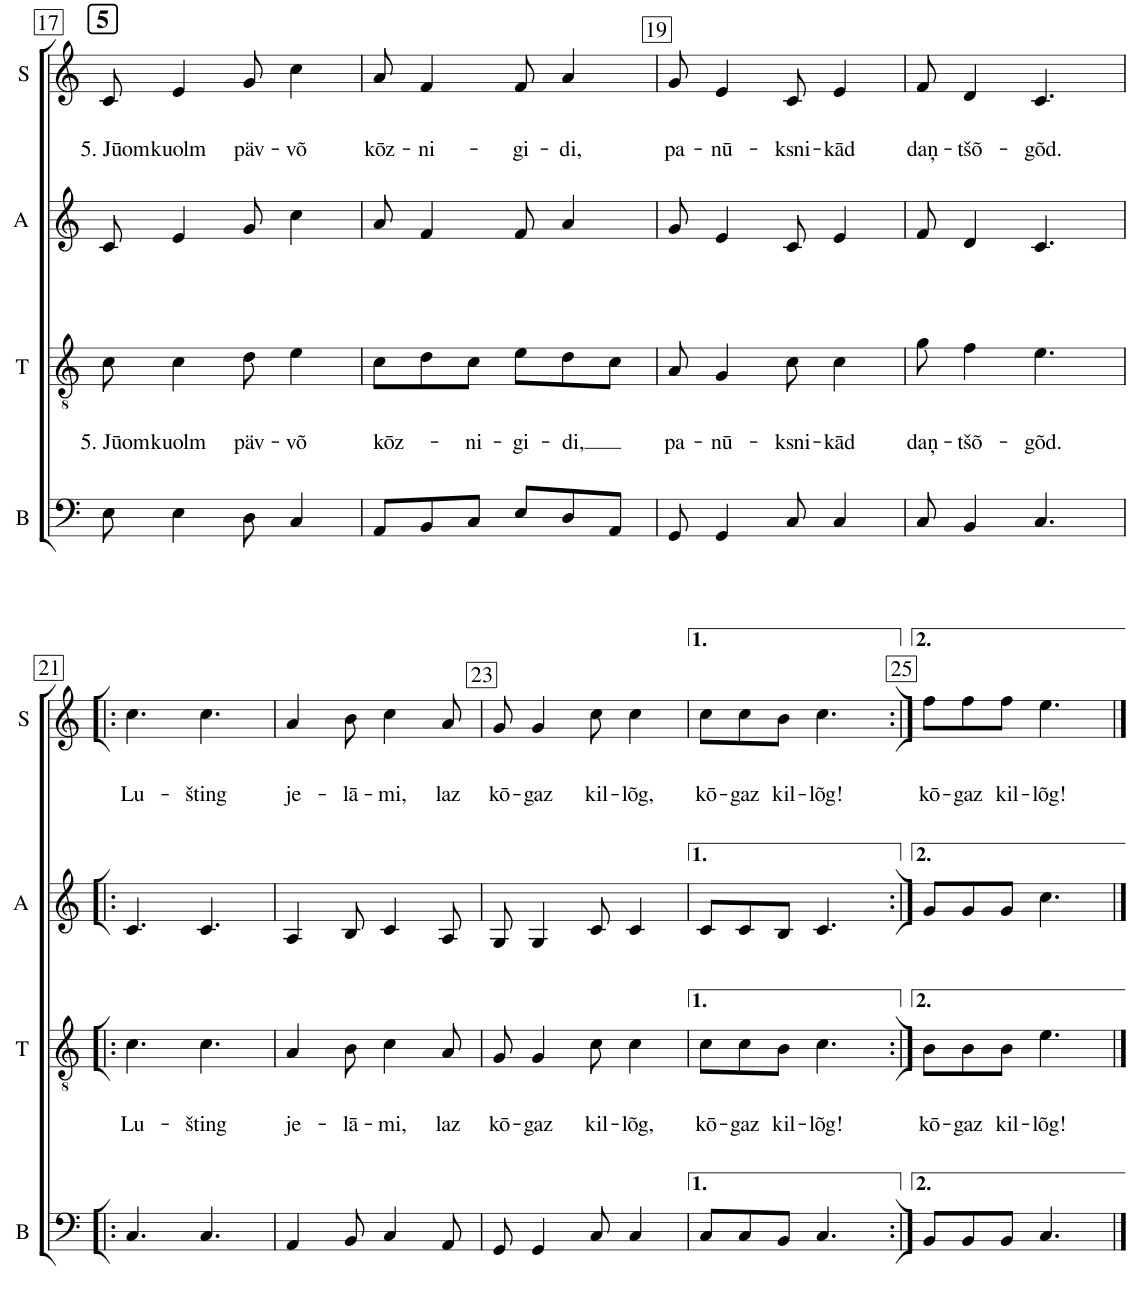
**kern	**kern	**text	**kern	**kern	**text
*part4	*part3	*part3	*part2	*part1	*part1
*staff4	*staff3	*staff3	*staff2	*staff1	*staff1
*I"B	*I"T	*	*I"A	*I"S	*
*I'B	*I'T	*	*I'A	*I'S	*
!!LO:PB:g=z
*clefF4	*clefGv2	*	*clefG2	*clefG2	*
*	*	*	*Trd1c2	*	*
*k[]	*k[]	*	*k[]	*k[]	*
*M6/8	*M6/8	*	*M6/8	*M6/8	*
!!LO:REH:place=s1:a:B:cj:fs=14:t=5
=17	=17	=17	=17	=17	=17
!	!	!LO:LY:b	!	!	!LO:LY:b
8E\	8c\	5. Jūom	8c/	8c/	5. Jūom
!	!	!LO:LY:b	!	!	!LO:LY:b
4E\	4c\	kuolm	4e/	4e/	kuolm
!	!	!LO:LY:b	!	!	!LO:LY:b
8D\	8d\	päv-	8g/	8g/	päv-
!	!	!LO:LY:b	!	!	!LO:LY:b
4C/	4e\	-võ	4cc\	4cc\	-võ
=18	=18	=18	=18	=18	=18
!	!	!LO:LY:b	!	!	!LO:LY:b
8AA/L	8c\L	kōz-	8a/	8a/	kōz-
!	!	!	!	!	!LO:LY:b
8BB/	8d\	.	4f/	4f/	-ni-
!	!	!LO:LY:b	!	!	!
8C/J	8c\J	-ni-	.	.	.
!	!	!LO:LY:b	!	!	!LO:LY:b
8E/L	8e\L	-gi-	8f/	8f/	-gi-
!	!	!LO:LY:b	!	!	!LO:LY:b
8D/	8d\	-di,	4a/	4a/	-di,
8AA/J	8c\J	.	.	.	.
=19	=19	=19	=19	=19	=19
!	!	!LO:LY:b	!	!	!LO:LY:b
8GG/	8A/	pa-	8g/	8g/	pa-
!	!	!LO:LY:b	!	!	!LO:LY:b
4GG/	4G/	-nū-	4e/	4e/	-nū-
!	!	!LO:LY:b	!	!	!LO:LY:b
8C/	8c\	-ksni-	8c/	8c/	-ksni-
!	!	!LO:LY:b	!	!	!LO:LY:b
4C/	4c\	-kād	4e/	4e/	-kād
=20	=20	=20	=20	=20	=20
!	!	!LO:LY:b	!	!	!LO:LY:b
8C/	8g\	daņ-	8f/	8f/	daņ-
!	!	!LO:LY:b	!	!	!LO:LY:b
4BB/	4f\	-tšõ-	4d/	4d/	-tšõ-
!	!	!LO:LY:b	!	!	!LO:LY:b
4.C/	4.e\	-gõd.	4.c/	4.c/	-gõd.
!!LO:LB:g=z
=21!|:	=21!|:	=21!|:	=21!|:	=21!|:	=21!|:
!	!	!LO:LY:b	!	!	!LO:LY:b
4.C/	4.c\	Lu-	4.c/	4.cc\	Lu-
!	!	!LO:LY:b	!	!	!LO:LY:b
4.C/	4.c\	-šting	4.c/	4.cc\	-šting
=22	=22	=22	=22	=22	=22
!	!	!LO:LY:b	!	!	!LO:LY:b
4AA/	4A/	je-	4A/	4a/	je-
!	!	!LO:LY:b	!	!	!LO:LY:b
8BB/	8B\	-lā-	8B/	8b\	-lā-
!	!	!LO:LY:b	!	!	!LO:LY:b
4C/	4c\	-mi,	4c/	4cc\	-mi,
!	!	!LO:LY:b	!	!	!LO:LY:b
8AA/	8A/	laz	8A/	8a/	laz
=23	=23	=23	=23	=23	=23
!	!	!LO:LY:b	!	!	!LO:LY:b
8GG/	8G/	kō-	8G/	8g/	kō-
!	!	!LO:LY:b	!	!	!LO:LY:b
4GG/	4G/	-gaz	4G/	4g/	-gaz
!	!	!LO:LY:b	!	!	!LO:LY:b
8C/	8c\	kil-	8c/	8cc\	kil-
!	!	!LO:LY:b	!	!	!LO:LY:b
4C/	4c\	-lõg,	4c/	4cc\	-lõg,
=24	=24	=24	=24	=24	=24
!	!	!LO:LY:b	!	!	!LO:LY:b
8C/L	8c\L	kō-	8c/L	8cc\L	kō-
!	!	!LO:LY:b	!	!	!LO:LY:b
8C/	8c\	-gaz	8c/	8cc\	-gaz
!	!	!LO:LY:b	!	!	!LO:LY:b
8BB/J	8B\J	kil-	8B/J	8b\J	kil-
!	!	!LO:LY:b	!	!	!LO:LY:b
4.C/	4.c\	-lõg!	4.c/	4.cc\	-lõg!
=25:|!	=25:|!	=25:|!	=25:|!	=25:|!	=25:|!
!	!	!LO:LY:b	!	!	!LO:LY:b
8BB/L	8B\L	kō-	8g/L	8ff\L	kō-
!	!	!LO:LY:b	!	!	!LO:LY:b
8BB/	8B\	-gaz	8g/	8ff\	-gaz
!	!	!LO:LY:b	!	!	!LO:LY:b
8BB/J	8B\J	kil-	8g/J	8ff\J	kil-
!	!	!LO:LY:b	!	!	!LO:LY:b
4.C/	4.e\	-lõg!	4.cc\	4.ee\	-lõg!
==	==	==	==	==	==
*-	*-	*-	*-	*-	*-
